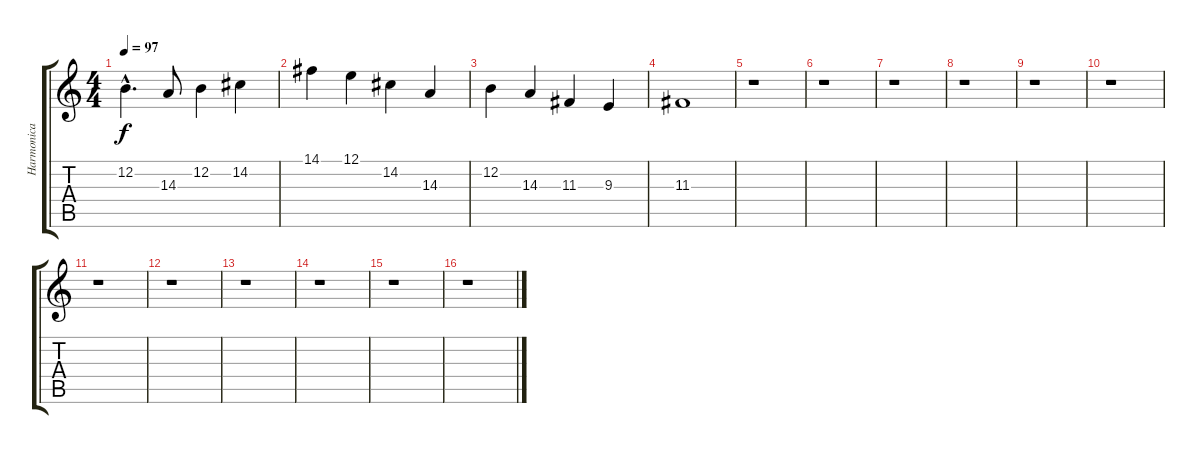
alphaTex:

\track ("Harmonica" "Harmonica") {instrument harmonica}
\staff {score tabs}
\tuning (E4 B3 G3 D3 A2 E2) {hide}
\ts (4 4)
\tempo 97
\clef g2
\ks c
12.2{hac}.4{d dy f} 14.3.8 12.2.4 14.2.4 |
14.1.4 12.1.4 14.2.4 14.3.4 |
12.2.4 14.3.4 11.3.4 9.3.4 |
11.3.1 |
r.1 |
r.1 |
r.1 |
r.1 |
r.1 |
r.1 |
r.1 |
r.1 |
r.1 |
r.1 |
r.1 |
r.1
